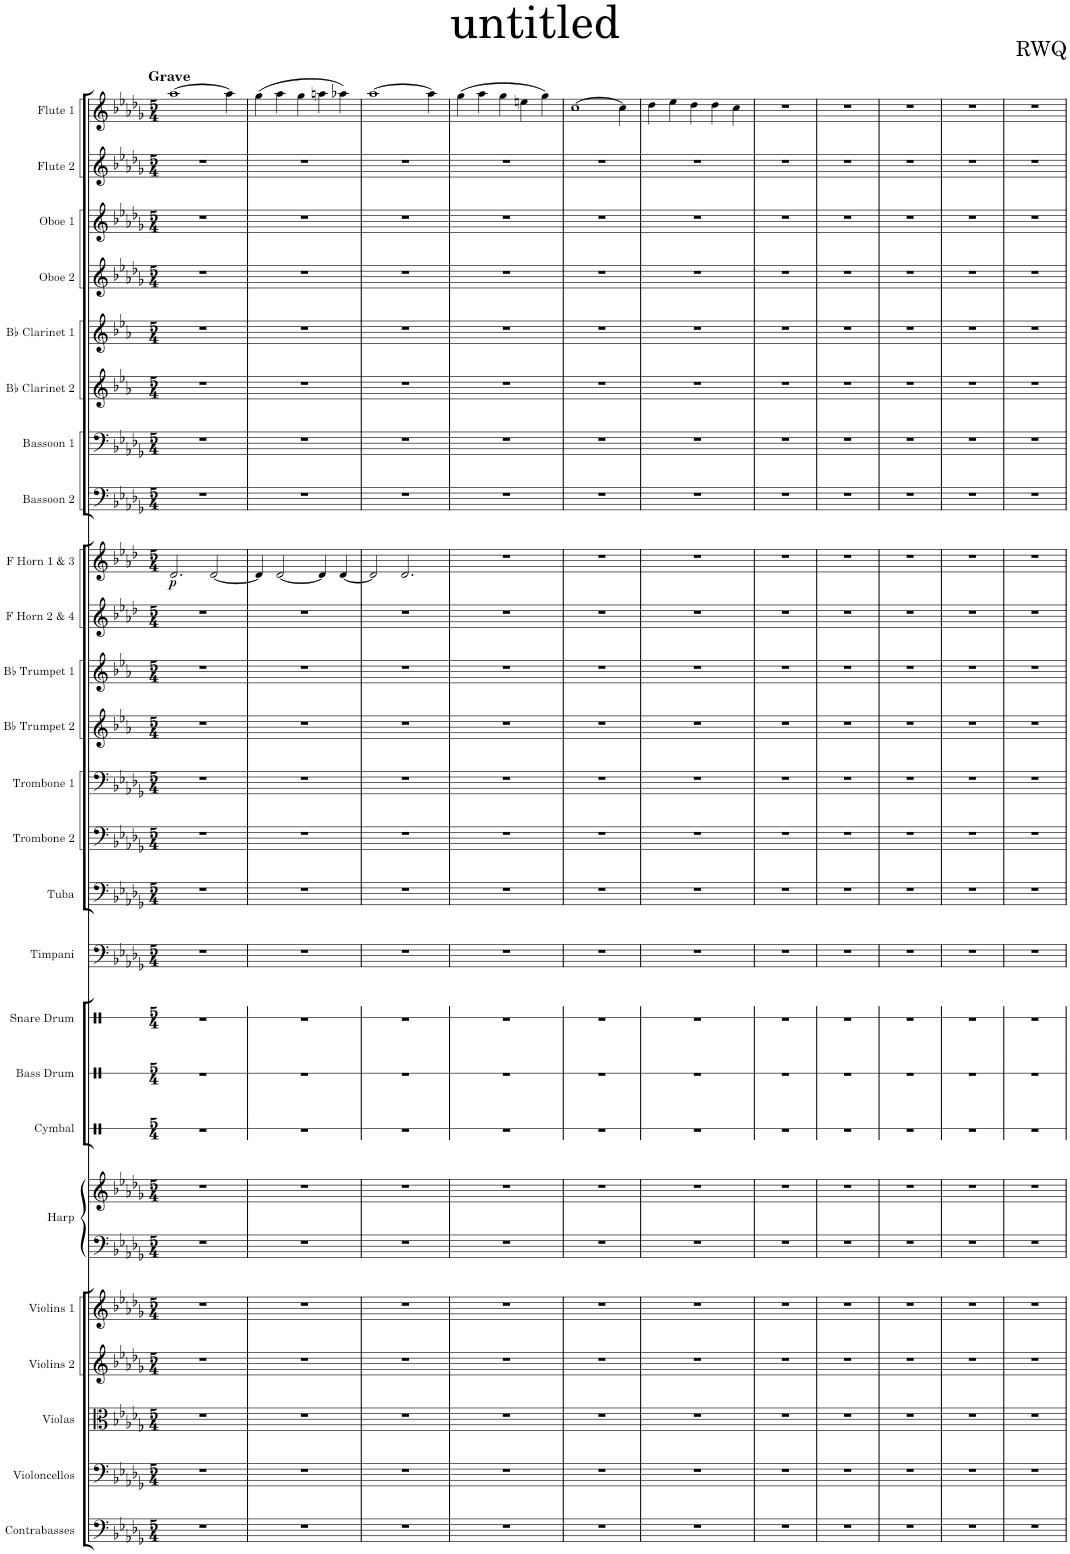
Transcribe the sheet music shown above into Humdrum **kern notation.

**kern	**kern	**kern	**kern	**kern	**kern	**kern	**kern	**kern	**kern	**kern	**kern	**kern	**kern	**kern	**kern	**kern	**kern	**dynam	**kern	**kern	**kern	**kern	**kern	**kern	**kern	**kern
*part25	*part24	*part23	*part22	*part21	*part20	*part20	*part19	*part18	*part17	*part16	*part15	*part14	*part13	*part12	*part11	*part10	*part9	*part9	*part8	*part7	*part6	*part5	*part4	*part3	*part2	*part1
*staff26	*staff25	*staff24	*staff23	*staff22	*staff21	*staff20	*staff19	*staff18	*staff17	*staff16	*staff15	*staff14	*staff13	*staff12	*staff11	*staff10	*staff9	*staff9	*staff8	*staff7	*staff6	*staff5	*staff4	*staff3	*staff2	*staff1
*I"Contrabasses	*I"Violoncellos	*I"Violas	*I"Violins 2	*I"Violins 1	*I"Harp	*	*I"Cymbal	*I"Bass Drum	*I"Snare Drum	*I"Timpani	*I"Tuba	*I"Trombone 2	*I"Trombone 1	*I"Bb Trumpet 2	*I"Bb Trumpet 1	*I"F Horn 2 &amp; 4	*I"F Horn 1 &amp; 3	*	*I"Bassoon 2	*I"Bassoon 1	*I"Bb Clarinet 2	*I"Bb Clarinet 1	*I"Oboe 2	*I"Oboe 1	*I"Flute 2	*I"Flute 1
*I'Cbs.	*I'Vcs.	*I'Vlas.	*I'Vlns. 2	*I'Vlns. 1	*I'Hrp.	*	*I'Cym.	*I'B. Dr.	*I'Sn. Dr.	*I'Timp.	*I'Tba.	*I'Tbn. 2	*I'Tbn. 1	*I'Bb Tpt. 2	*I'Bb Tpt. 1	*I'F Hn. 2 4	*I'F Hn. 1 3	*	*I'Bsn. 2	*I'Bsn. 1	*I'Bb Cl. 2	*I'Bb Cl. 1	*I'Ob. 2	*I'Ob. 1	*I'Fl. 2	*I'Fl. 1
*	*	*	*	*	*	*	*stria1	*stria1	*stria1	*	*	*	*	*	*	*	*	*	*	*	*	*	*	*	*	*
*clefF4	*clefF4	*clefC3	*clefG2	*clefG2	*clefF4	*clefG2	*clefX	*clefX	*clefX	*clefF4	*clefF4	*clefF4	*clefF4	*clefG2	*clefG2	*clefG2	*clefG2	*	*clefF4	*clefF4	*clefG2	*clefG2	*clefG2	*clefG2	*clefG2	*clefG2
*Trd7c12	*	*	*	*	*	*	*	*	*	*	*	*	*	*Trd1c2	*Trd1c2	*Trd4c7	*Trd4c7	*	*	*	*Trd1c2	*Trd1c2	*	*	*	*
*k[b-e-a-d-g-]	*k[b-e-a-d-g-]	*k[b-e-a-d-g-]	*k[b-e-a-d-g-]	*k[b-e-a-d-g-]	*k[b-e-a-d-g-]	*k[b-e-a-d-g-]	*k[]	*k[]	*k[]	*k[b-e-a-d-g-]	*k[b-e-a-d-g-]	*k[b-e-a-d-g-]	*k[b-e-a-d-g-]	*k[b-e-a-]	*k[b-e-a-]	*k[b-e-a-d-]	*k[b-e-a-d-]	*	*k[b-e-a-d-g-]	*k[b-e-a-d-g-]	*k[b-e-a-]	*k[b-e-a-]	*k[b-e-a-d-g-]	*k[b-e-a-d-g-]	*k[b-e-a-d-g-]	*k[b-e-a-d-g-]
*M5/4	*M5/4	*M5/4	*M5/4	*M5/4	*M5/4	*M5/4	*M5/4	*M5/4	*M5/4	*M5/4	*M5/4	*M5/4	*M5/4	*M5/4	*M5/4	*M5/4	*M5/4	*	*M5/4	*M5/4	*M5/4	*M5/4	*M5/4	*M5/4	*M5/4	*M5/4
=1	=1	=1	=1	=1	=1	=1	=1	=1	=1	=1	=1	=1	=1	=1	=1	=1	=1	=1	=1	=1	=1	=1	=1	=1	=1	=1
!	!	!	!	!	!	!	!	!	!	!	!	!	!	!	!	!	!	!	!	!	!	!	!	!	!	!LO:TX:a:B:t=Grave
!	!	!	!	!	!	!	!	!	!	!	!	!	!	!	!	!	!	!LO:DY:b	!	!	!	!	!	!	!	!
4%5r	4%5r	4%5r	4%5r	4%5r	4%5r	4%5r	4%5r	4%5r	4%5r	4%5r	4%5r	4%5r	4%5r	4%5r	4%5r	4%5r	2.d-/	p	4%5r	4%5r	4%5r	4%5r	4%5r	4%5r	4%5r	[1aa-
.	.	.	.	.	.	.	.	.	.	.	.	.	.	.	.	.	[2d-/	.	.	.	.	.	.	.	.	.
.	.	.	.	.	.	.	.	.	.	.	.	.	.	.	.	.	.	.	.	.	.	.	.	.	.	4aa-\]
=2	=2	=2	=2	=2	=2	=2	=2	=2	=2	=2	=2	=2	=2	=2	=2	=2	=2	=2	=2	=2	=2	=2	=2	=2	=2	=2
4%5r	4%5r	4%5r	4%5r	4%5r	4%5r	4%5r	4%5r	4%5r	4%5r	4%5r	4%5r	4%5r	4%5r	4%5r	4%5r	4%5r	4d-/]	.	4%5r	4%5r	4%5r	4%5r	4%5r	4%5r	4%5r	(4gg-\
.	.	.	.	.	.	.	.	.	.	.	.	.	.	.	.	.	[2d-/	.	.	.	.	.	.	.	.	4aa-\
.	.	.	.	.	.	.	.	.	.	.	.	.	.	.	.	.	.	.	.	.	.	.	.	.	.	4gg-\
.	.	.	.	.	.	.	.	.	.	.	.	.	.	.	.	.	4d-/]	.	.	.	.	.	.	.	.	4aan\
.	.	.	.	.	.	.	.	.	.	.	.	.	.	.	.	.	[4d-/	.	.	.	.	.	.	.	.	4aa-X\)
=3	=3	=3	=3	=3	=3	=3	=3	=3	=3	=3	=3	=3	=3	=3	=3	=3	=3	=3	=3	=3	=3	=3	=3	=3	=3	=3
4%5r	4%5r	4%5r	4%5r	4%5r	4%5r	4%5r	4%5r	4%5r	4%5r	4%5r	4%5r	4%5r	4%5r	4%5r	4%5r	4%5r	2d-/]	.	4%5r	4%5r	4%5r	4%5r	4%5r	4%5r	4%5r	[1aa-
.	.	.	.	.	.	.	.	.	.	.	.	.	.	.	.	.	2.d-/	.	.	.	.	.	.	.	.	.
.	.	.	.	.	.	.	.	.	.	.	.	.	.	.	.	.	.	.	.	.	.	.	.	.	.	4aa-\]
=4	=4	=4	=4	=4	=4	=4	=4	=4	=4	=4	=4	=4	=4	=4	=4	=4	=4	=4	=4	=4	=4	=4	=4	=4	=4	=4
4%5r	4%5r	4%5r	4%5r	4%5r	4%5r	4%5r	4%5r	4%5r	4%5r	4%5r	4%5r	4%5r	4%5r	4%5r	4%5r	4%5r	4%5r	.	4%5r	4%5r	4%5r	4%5r	4%5r	4%5r	4%5r	(4gg-\
.	.	.	.	.	.	.	.	.	.	.	.	.	.	.	.	.	.	.	.	.	.	.	.	.	.	4aa-\
.	.	.	.	.	.	.	.	.	.	.	.	.	.	.	.	.	.	.	.	.	.	.	.	.	.	4gg-\
.	.	.	.	.	.	.	.	.	.	.	.	.	.	.	.	.	.	.	.	.	.	.	.	.	.	4een\
.	.	.	.	.	.	.	.	.	.	.	.	.	.	.	.	.	.	.	.	.	.	.	.	.	.	4gg-\)
=5	=5	=5	=5	=5	=5	=5	=5	=5	=5	=5	=5	=5	=5	=5	=5	=5	=5	=5	=5	=5	=5	=5	=5	=5	=5	=5
4%5r	4%5r	4%5r	4%5r	4%5r	4%5r	4%5r	4%5r	4%5r	4%5r	4%5r	4%5r	4%5r	4%5r	4%5r	4%5r	4%5r	4%5r	.	4%5r	4%5r	4%5r	4%5r	4%5r	4%5r	4%5r	[1cc
.	.	.	.	.	.	.	.	.	.	.	.	.	.	.	.	.	.	.	.	.	.	.	.	.	.	4cc\]
=6	=6	=6	=6	=6	=6	=6	=6	=6	=6	=6	=6	=6	=6	=6	=6	=6	=6	=6	=6	=6	=6	=6	=6	=6	=6	=6
4%5r	4%5r	4%5r	4%5r	4%5r	4%5r	4%5r	4%5r	4%5r	4%5r	4%5r	4%5r	4%5r	4%5r	4%5r	4%5r	4%5r	4%5r	.	4%5r	4%5r	4%5r	4%5r	4%5r	4%5r	4%5r	4dd-\
.	.	.	.	.	.	.	.	.	.	.	.	.	.	.	.	.	.	.	.	.	.	.	.	.	.	4ee-\
.	.	.	.	.	.	.	.	.	.	.	.	.	.	.	.	.	.	.	.	.	.	.	.	.	.	4dd-\
.	.	.	.	.	.	.	.	.	.	.	.	.	.	.	.	.	.	.	.	.	.	.	.	.	.	4dd-\
.	.	.	.	.	.	.	.	.	.	.	.	.	.	.	.	.	.	.	.	.	.	.	.	.	.	4cc\
=7	=7	=7	=7	=7	=7	=7	=7	=7	=7	=7	=7	=7	=7	=7	=7	=7	=7	=7	=7	=7	=7	=7	=7	=7	=7	=7
4%5r	4%5r	4%5r	4%5r	4%5r	4%5r	4%5r	4%5r	4%5r	4%5r	4%5r	4%5r	4%5r	4%5r	4%5r	4%5r	4%5r	4%5r	.	4%5r	4%5r	4%5r	4%5r	4%5r	4%5r	4%5r	4%5r
=8	=8	=8	=8	=8	=8	=8	=8	=8	=8	=8	=8	=8	=8	=8	=8	=8	=8	=8	=8	=8	=8	=8	=8	=8	=8	=8
4%5r	4%5r	4%5r	4%5r	4%5r	4%5r	4%5r	4%5r	4%5r	4%5r	4%5r	4%5r	4%5r	4%5r	4%5r	4%5r	4%5r	4%5r	.	4%5r	4%5r	4%5r	4%5r	4%5r	4%5r	4%5r	4%5r
=9	=9	=9	=9	=9	=9	=9	=9	=9	=9	=9	=9	=9	=9	=9	=9	=9	=9	=9	=9	=9	=9	=9	=9	=9	=9	=9
4%5r	4%5r	4%5r	4%5r	4%5r	4%5r	4%5r	4%5r	4%5r	4%5r	4%5r	4%5r	4%5r	4%5r	4%5r	4%5r	4%5r	4%5r	.	4%5r	4%5r	4%5r	4%5r	4%5r	4%5r	4%5r	4%5r
=10	=10	=10	=10	=10	=10	=10	=10	=10	=10	=10	=10	=10	=10	=10	=10	=10	=10	=10	=10	=10	=10	=10	=10	=10	=10	=10
4%5r	4%5r	4%5r	4%5r	4%5r	4%5r	4%5r	4%5r	4%5r	4%5r	4%5r	4%5r	4%5r	4%5r	4%5r	4%5r	4%5r	4%5r	.	4%5r	4%5r	4%5r	4%5r	4%5r	4%5r	4%5r	4%5r
=11	=11	=11	=11	=11	=11	=11	=11	=11	=11	=11	=11	=11	=11	=11	=11	=11	=11	=11	=11	=11	=11	=11	=11	=11	=11	=11
4%5r	4%5r	4%5r	4%5r	4%5r	4%5r	4%5r	4%5r	4%5r	4%5r	4%5r	4%5r	4%5r	4%5r	4%5r	4%5r	4%5r	4%5r	.	4%5r	4%5r	4%5r	4%5r	4%5r	4%5r	4%5r	4%5r
=	=	=	=	=	=	=	=	=	=	=	=	=	=	=	=	=	=	=	=	=	=	=	=	=	=	=
*-	*-	*-	*-	*-	*-	*-	*-	*-	*-	*-	*-	*-	*-	*-	*-	*-	*-	*-	*-	*-	*-	*-	*-	*-	*-	*-
